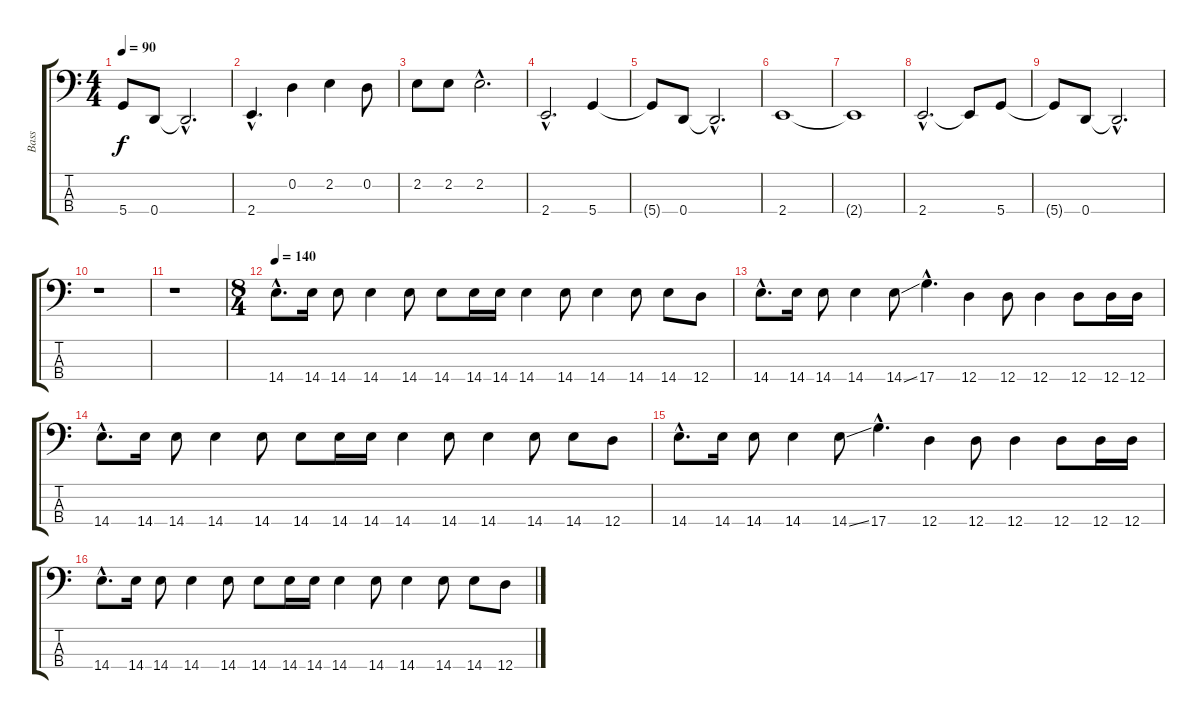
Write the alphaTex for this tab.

\track ("Bass" "Bass") {instrument electricbassfinger}
\staff {score tabs}
\tuning (G2 D2 A1 D1) {hide}
\ts (4 4)
\tempo 90
\clef f4
\ks c
5.4{t}.8{dy f} 0.4.8 0.4{hac t}.2{d} |
2.4{hac}.4{d} 0.2.4 2.2.4 0.2.8 |
2.2.8 2.2.8 2.2{hac}.2{d} |
2.4{hac}.2{d} 5.4.4 |
5.4{t}.8 0.4.8 0.4{hac t}.2{d} |
2.4.1 |
2.4{t}.1 |
2.4{hac}.2{d} 2.4{t}.8 5.4.8 |
5.4{t}.8 0.4.8 0.4{hac t}.2{d} |
r.1 |
r.1 |
\ts (8 4)
\tempo 140
14.4{hac}.8{d} 14.4.16 14.4.8 14.4.4 14.4.8 14.4.8 14.4.16 14.4.16 14.4.4 14.4.8 14.4.4 14.4.8 14.4.8 12.4.8 |
14.4{hac}.8{d} 14.4.16 14.4.8 14.4.4 14.4{ss}.8 17.4{hac}.4{d} 12.4.4 12.4.8 12.4.4 12.4.8 12.4.16 12.4.16 |
14.4{hac}.8{d} 14.4.16 14.4.8 14.4.4 14.4.8 14.4.8 14.4.16 14.4.16 14.4.4 14.4.8 14.4.4 14.4.8 14.4.8 12.4.8 |
14.4{hac}.8{d} 14.4.16 14.4.8 14.4.4 14.4{ss}.8 17.4{hac}.4{d} 12.4.4 12.4.8 12.4.4 12.4.8 12.4.16 12.4.16 |
14.4{hac}.8{d} 14.4.16 14.4.8 14.4.4 14.4.8 14.4.8 14.4.16 14.4.16 14.4.4 14.4.8 14.4.4 14.4.8 14.4.8 12.4.8
